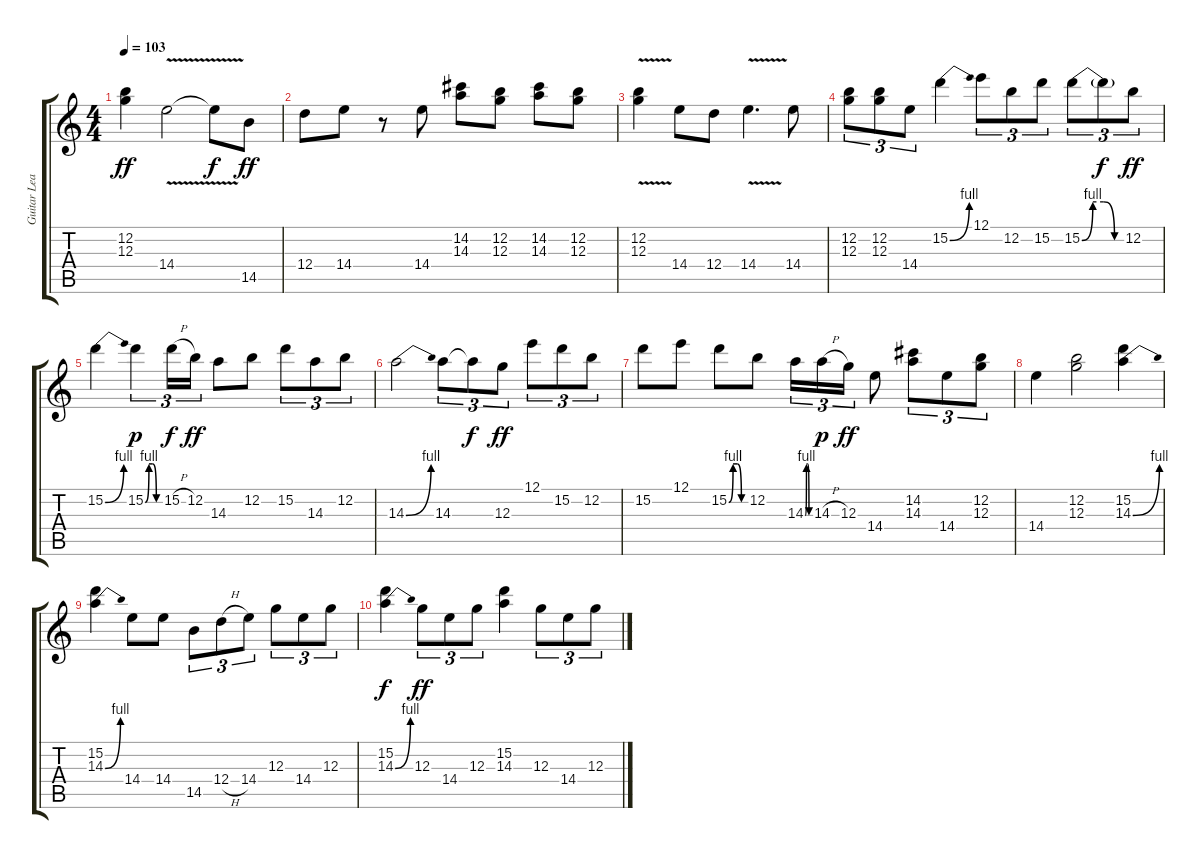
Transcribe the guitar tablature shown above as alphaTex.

\track ("Guitar Lead" "Guitar Lea") {instrument distortionguitar}
\staff {score tabs}
\tuning (E4 B3 G3 D3 A2 E2) {hide}
\ts (4 4)
\tempo 103
\clef g2
\ks c
(12.2 12.3).4{dy ff} 14.4{v}.2 14.4{t}.8{dy f} 14.5.8{dy ff} |
12.4.8 14.4.8 r.8 14.4.8 (14.2 14.3).8 (12.2 12.3).8 (14.2 14.3).8 (12.2 12.3).8 |
(12.2{v} 12.3{v}).4 14.4.8 12.4.8 14.4{v}.4{d} 14.4.8 |
(12.2 12.3).8{tu (3 2)} (12.2 12.3).8{tu (3 2)} 14.4.8{tu (3 2)} 15.2{be (bend 0 0 60 4)}.4 12.1.8{tu (3 2)} 12.2.8{tu (3 2)} 15.2.8{tu (3 2)} 15.2{be (custom 0 0 15 4 30 4 45 0 60 0)}.8{tu (3 2)} 15.2{t}.8{tu (3 2) dy f} 12.2.8{tu (3 2) dy ff} |
15.2{be (bend 0 0 60 4)}.4 15.2{be (custom 0 0 15 4 30 4 45 0 60 0)}.4{tu (3 2) dy p} 15.2{h}.16{tu (3 2) dy f} 12.2.16{tu (3 2) dy ff} 14.3.8 12.2.8 15.2.8{tu (3 2)} 14.3.8{tu (3 2)} 12.2.8{tu (3 2)} |
14.3{be (bend 0 0 60 4)}.2 14.3.8{tu (3 2)} 14.3{t}.8{tu (3 2) dy f} 12.3.8{tu (3 2) dy ff} 12.1.8{tu (3 2)} 15.2.8{tu (3 2)} 12.2.8{tu (3 2)} |
15.2.8 12.1.8 15.2{be (custom 0 0 15 4 30 4 45 0 60 0)}.8 12.2.8 14.3{be (custom 0 0 15 4 30 4 45 0 60 0)}.16{tu (3 2)} 14.3{h}.16{tu (3 2) dy p} 12.3.16{tu (3 2) dy ff} 14.4.8 (14.2 14.3).8{tu (3 2)} 14.4.8{tu (3 2)} (12.2 12.3).8{tu (3 2)} |
14.4.4 (12.2 12.3).2 (15.2 14.3{be (bend 0 0 60 4)}).4 |
(15.2 14.3{be (bend 0 0 60 4)}).4 14.4.8 14.4.8 14.5.8{tu (3 2)} 12.4{h}.8{tu (3 2)} 14.4.8{tu (3 2)} 12.3.8{tu (3 2)} 14.4.8{tu (3 2)} 12.3.8{tu (3 2)} |
(15.2 14.3{be (bend 0 0 60 4)}).4{dy f} 12.3.8{tu (3 2) dy ff} 14.4.8{tu (3 2)} 12.3.8{tu (3 2)} (15.2 14.3).4 12.3.8{tu (3 2)} 14.4.8{tu (3 2)} 12.3.8{tu (3 2)}
